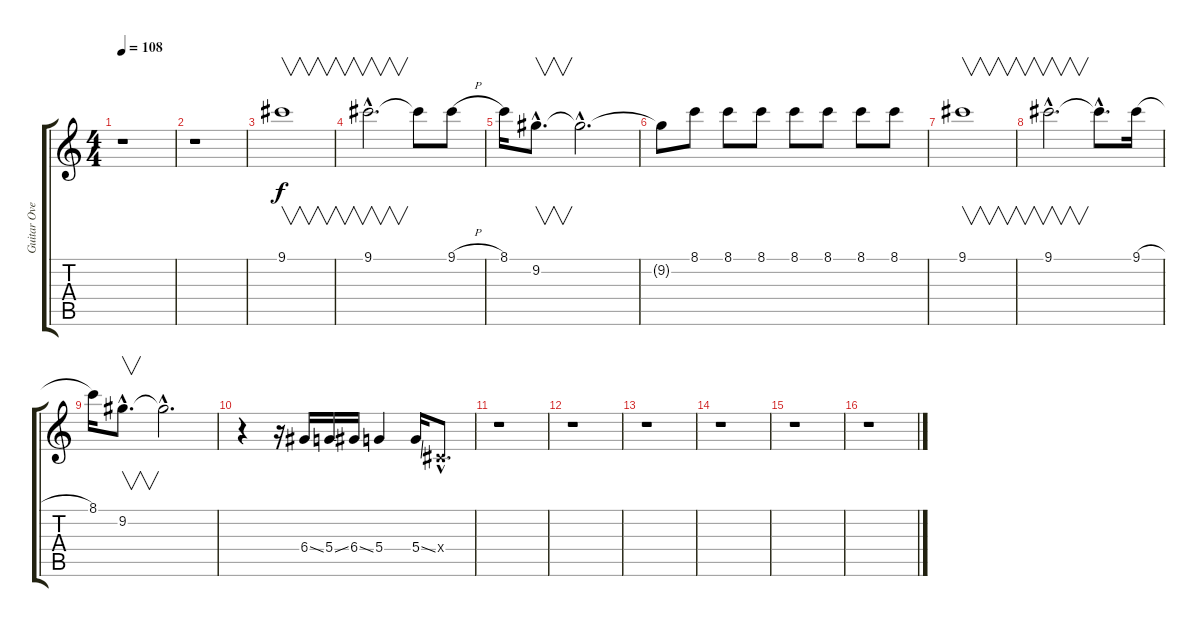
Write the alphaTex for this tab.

\track ("Guitar Overdub" "Guitar Ove") {instrument distortionguitar}
\staff {score tabs}
\tuning (E4 B3 G3 D3 A2 E2) {hide}
\ts (4 4)
\tempo 108
\clef g2
\ks c
r.1{dy f} |
r.1 |
9.1.1{v} |
9.1{hac}.2{v d} 9.1{t}.8 9.1{h}.8 |
8.1.16 9.2{hac}.8{v d} 9.2{hac t}.2{d} |
9.2{t}.8 8.1.8 8.1.8 8.1.8 8.1.8 8.1.8 8.1.8 8.1.8 |
9.1.1{v} |
9.1{hac}.2{v d} 9.1{hac t}.8{d} 9.1{h}.16 |
8.1.16 9.2{hac}.8{v d} 9.2{hac t}.2{d} |
r.4 r.16 6.4{ss}.16 5.4{ss}.16 6.4{ss}.16 5.4.4 5.4{ss}.16 -1.4{hac x}.8{d} |
r.1 |
r.1 |
r.1 |
r.1 |
r.1 |
r.1
